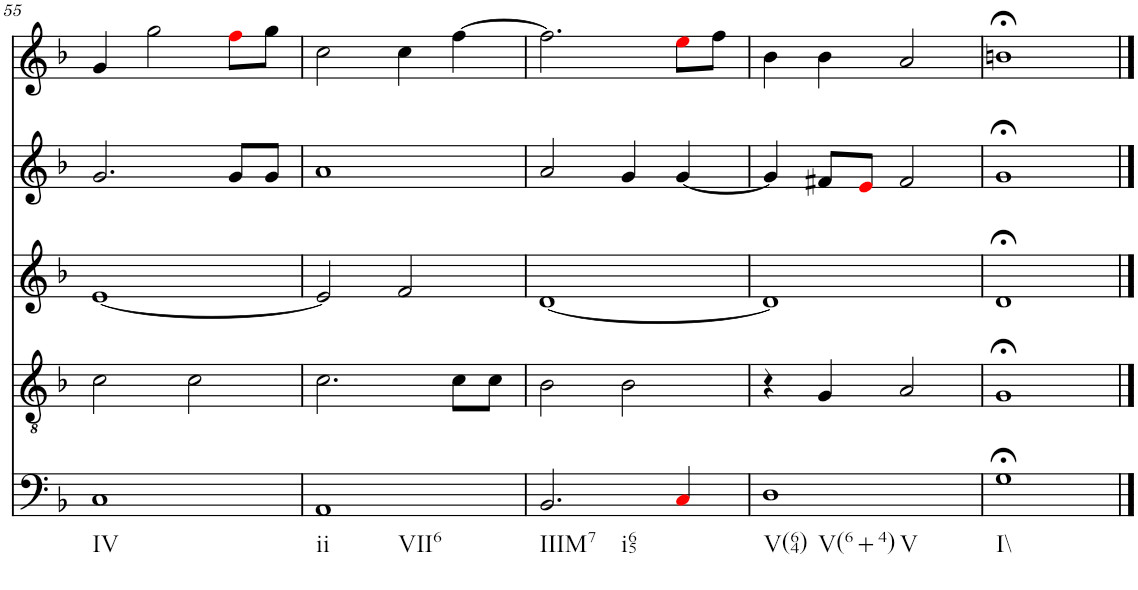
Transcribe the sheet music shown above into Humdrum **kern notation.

**kern	**kern	**kern	**kern	**kern
*part5	*part4	*part3	*part2	*part1
*staff5	*staff4	*staff3	*staff2	*staff1
*I"vox	*I"vox	*I"vox	*I"vox	*I"vox
!!LO:PB:g=z
*clefF4	*clefGv2	*clefG2	*clefG2	*clefG2
*k[b-]	*k[b-]	*k[b-]	*k[b-]	*k[b-]
*M4/4	*M4/4	*M4/4	*M4/4	*M4/4
=55	=55	=55	=55	=55
!LO:TX:b:t=IV	!	!	!	!
1C	2c\	[1e	2.g/	4g/
.	.	.	.	2gg\
.	2c\	.	.	.
.	.	.	8g/L	8ffi\L
.	.	.	8g/J	8gg\J
=56	=56	=56	=56	=56
!LO:TX:b:t=ii	!	!	!	!
!LO:TX:b:t=VII6	!	!	!	!
1AA	2.c\	2e/]	1a	2cc\
.	.	2f/	.	4cc\
.	8c\L	.	.	[4ff\
.	8c\J	.	.	.
=57	=57	=57	=57	=57
!LO:TX:b:t=IIIM7	!	!	!	!
!LO:TX:b:t=i65	!	!	!	!
2.BB-/	2B-\	[1d	2a/	2.ff\]
.	2B-\	.	4g/	.
4Ci/	.	.	[4g/	8eei\L
.	.	.	.	8ff\J
=58	=58	=58	=58	=58
!LO:TX:b:t=V(64)	!	!	!	!
!LO:TX:b:t=V(6+4)	!	!	!	!
!LO:TX:b:t=V	!	!	!	!
1D	4r	1d]	4g/]	4b-\
.	4G/	.	8f#X/L	4b-\
.	.	.	8ei/J	.
.	2A/	.	2f#/	2a/
=59	=59	=59	=59	=59
!LO:TX:b:t=I\\	!	!	!	!
1G;<	1G;<	1d;<	1g;<	1bn;<
==	==	==	==	==
*-	*-	*-	*-	*-
